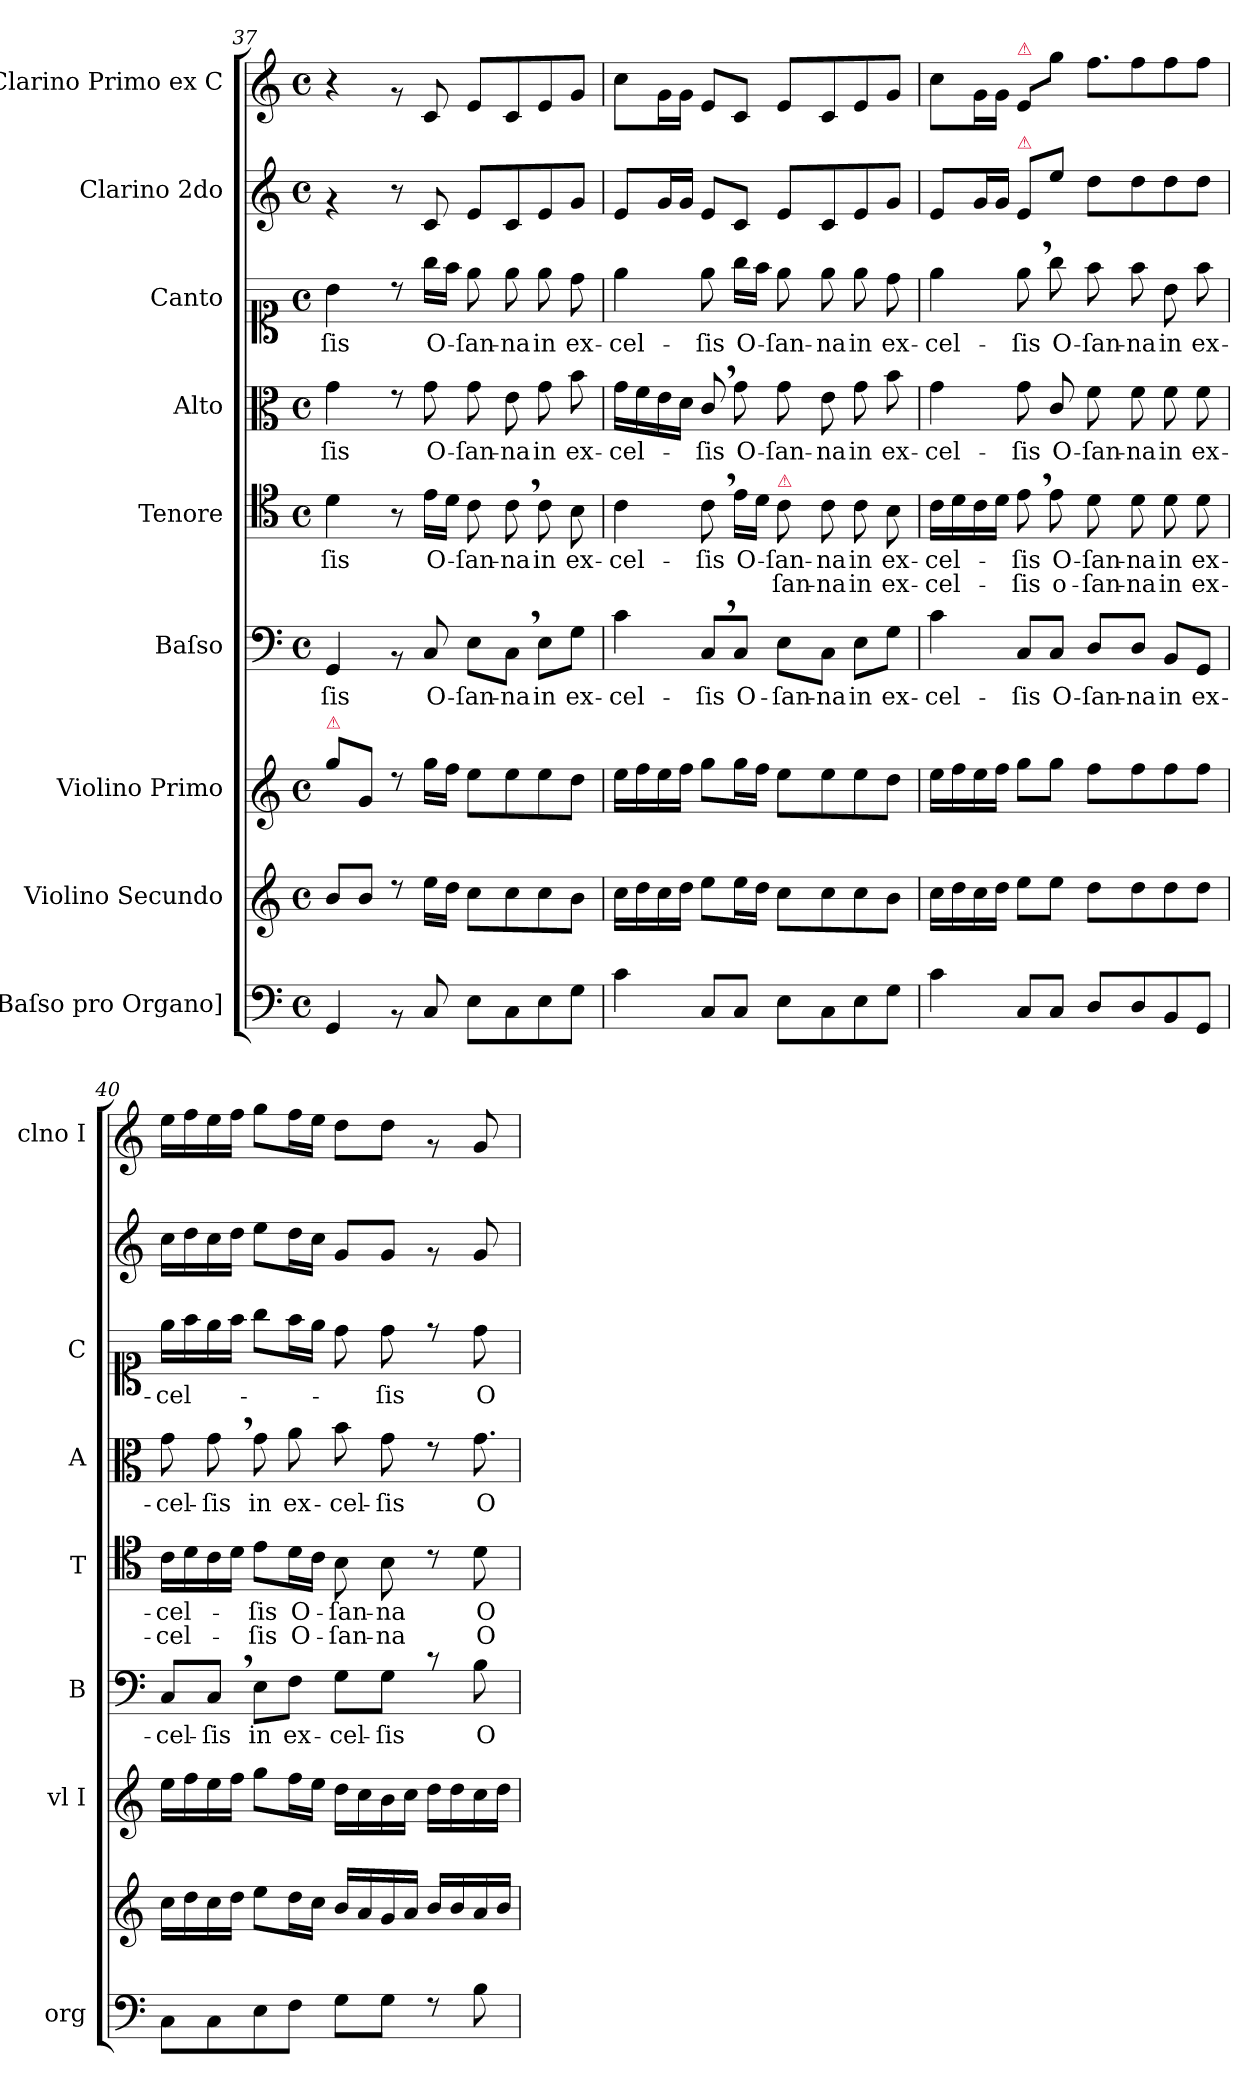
**kern	**kern	**kern	**kern	**text	**kern	**text	**text	**kern	**text	**kern	**text	**kern	**kern
*part9	*part8	*part7	*part6	*part6	*part5	*part5	*part5	*part4	*part4	*part3	*part3	*part2	*part1
*staff9	*staff8	*staff7	*staff6	*staff6	*staff5	*staff5	*staff5	*staff4	*staff4	*staff3	*staff3	*staff2	*staff1
*I"[Baſso pro Organo]	*I"Violino Secundo	*I"Violino Primo	*I"Baſso	*	*I"Tenore	*	*	*I"Alto	*	*I"Canto	*	*I"Clarino 2do	*I"Clarino Primo ex C
*I'org	*	*I'vl I	*I'B	*	*I'T	*	*	*I'A	*	*I'C	*	*	*I'clno I
*clefF4	*clefG2	*clefG2	*clefF4	*	*clefC4	*	*	*clefC3	*	*clefC1	*	*clefG2	*clefG2
*k[]	*k[]	*k[]	*k[]	*	*k[]	*	*	*k[]	*	*k[]	*	*k[]	*k[]
*C:	*C:	*C:	*C:	*	*C:	*	*	*C:	*	*C:	*	*C:	*C:
*M4/4	*M4/4	*M4/4	*M4/4	*	*M4/4	*	*	*M4/4	*	*M4/4	*	*M4/4	*M4/4
*met(c)	*met(c)	*met(c)	*met(c)	*	*met(c)	*	*	*met(c)	*	*met(c)	*	*met(c)	*met(c)
=37	=37	=37	=37	=37	=37	=37	=37	=37	=37	=37	=37	=37	=37
!	!	!LO:TX:a:color=crimson:t=⚠	!	!	!	!	!	!	!	!	!	!	!
!	!	!	!	!	!	!	!	!	!	!	!LO:LY:i	!	!
4GG/	8b/L	8gg\L	4GG/	-ſis	4d\	-ſis	.	4g\	-ſis	4b\	-ſis	4rg	4r
.	8b/J	8g/J	.	.	.	.	.	.	.	.	.	.	.
8rBB	8rdd	8rdd	8rBB	.	8r	.	.	8re	.	8rb	.	8r	8rg
8C/	16ee\LL	16gg\LL	8C/	O-	16e\LL	O-	.	8g\	O-	16gg\LL	O-	8c/	8c/
.	16dd\JJ	16ff\JJ	.	.	16d\JJ	.	.	.	.	16ff\JJ	.	.	.
8E\L	8cc\L	8ee\L	8E\L	-ſan-	8c\	-ſan-	.	8g\	-ſan-	8ee\	-ſan-	8e/L	8e/L
8C\	8cc\	8ee\	8C,<\J	-na	8c,<\	-na	.	8e\	-na	8ee\	-na	8c/	8c/
8E\	8cc\	8ee\	8E\L	in	8c\	in	.	8g\	in	8ee\	in	8e/	8e/
8G\J	8b\J	8dd\J	8G\J	ex-	8B\	ex-	.	8b\	ex-	8dd\	ex-	8g/J	8g/J
=38	=38	=38	=38	=38	=38	=38	=38	=38	=38	=38	=38	=38	=38
4c\	16cc\LL	16ee\LL	4c\	-cel-	4c\	-cel-	.	16g\LL	-cel-	4ee\	-cel-	8e/L	8cc\L
.	16dd\	16ff\	.	.	.	.	.	16f\	.	.	.	.	.
.	16cc\	16ee\	.	.	.	.	.	16e\	.	.	.	16g/L	16g\L
.	16dd\JJ	16ff\JJ	.	.	.	.	.	16d\JJ	.	.	.	16g/JJ	16g\JJ
8C/L	8ee\L	8gg\L	8C,</L	-ſis	8c,<\	-ſis	.	8c,</	-ſis	8ee\	-ſis	8e/L	8e/L
!	!	!	!	!LO:LY:i	!	!	!	!	!LO:LY:i	!	!	!	!
8C/J	16ee\L	16gg\L	8C/J	O-	16e\LL	O-	.	8g\	O-	16gg\LL	O-	8c/J	8c/J
.	16dd\JJ	16ff\JJ	.	.	16d\JJ	.	.	.	.	16ff\JJ	.	.	.
!	!	!	!	!	!LO:TX:a:color=crimson:t=⚠	!	!	!	!	!	!	!	!
!	!	!	!	!LO:LY:i	!	!LO:LY:i	!	!	!LO:LY:i	!	!	!	!
8E\L	8cc\L	8ee\L	8E\L	-ſan-	8c\	-ſan-	ſan-	8g\	-ſan-	8ee\	-ſan-	8e/L	8e/L
!	!	!	!	!LO:LY:i	!	!LO:LY:i	!	!	!LO:LY:i	!	!	!	!
8C\	8cc\	8ee\	8C\J	-na	8c\	-na	-na	8e\	-na	8ee\	-na	8c/	8c/
!	!	!	!	!LO:LY:i	!	!LO:LY:i	!	!	!LO:LY:i	!	!	!	!
8E\	8cc\	8ee\	8E\L	in	8c\	in	in	8g\	in	8ee\	in	8e/	8e/
!	!	!	!	!LO:LY:i	!	!LO:LY:i	!	!	!LO:LY:i	!	!	!	!
8G\J	8b\J	8dd\J	8G\J	ex-	8B\	ex-	ex-	8b\	ex-	8dd\	ex-	8g/J	8g/J
=39	=39	=39	=39	=39	=39	=39	=39	=39	=39	=39	=39	=39	=39
!	!	!	!	!LO:LY:i	!	!LO:LY:i	!	!	!LO:LY:i	!	!	!	!
4c\	16cc\LL	16ee\LL	4c\	-cel-	16c\LL	-cel-	-cel-	4g\	-cel-	4ee\	-cel-	8e/L	8cc\L
.	16dd\	16ff\	.	.	16d\	.	.	.	.	.	.	.	.
.	16cc\	16ee\	.	.	16c\	.	.	.	.	.	.	16g/L	16g\L
.	16dd\JJ	16ff\JJ	.	.	16d\JJ	.	.	.	.	.	.	16g/JJ	16g\JJ
!	!	!	!	!	!	!	!	!	!	!	!	!	!LO:TX:a:color=crimson:t=⚠
!	!	!	!	!	!	!	!	!	!	!	!	!LO:TX:a:color=crimson:t=⚠	!
!	!	!	!	!LO:LY:i	!	!LO:LY:i	!	!	!LO:LY:i	!	!	!	!
8C/L	8ee\L	8gg\L	8C/L	-ſis	8e,<\	-ſis	-ſis	8g\	-ſis	8ee,<\	-ſis	8e/L	8e/L
!	!	!	!	!LO:LY:i	!	!LO:LY:i	!	!	!LO:LY:i	!	!	!	!
8C/J	8ee\J	8gg\J	8C/J	O-	8e\	O-	o-	8c/	O-	8gg\	O-	8ee\J	8gg\J
!	!	!	!	!LO:LY:i	!	!LO:LY:i	!	!	!LO:LY:i	!	!LO:LY:i	!	!LO:N:vis=8.
8D/L	8dd\L	8ff\L	8D/L	-ſan-	8d\	-ſan-	-ſan-	8f\	-ſan-	8ff\	-ſan-	8dd\L	8ff\L
!	!	!	!	!LO:LY:i	!	!LO:LY:i	!	!	!LO:LY:i	!	!LO:LY:i	!	!
8D/	8dd\	8ff\	8D/J	-na	8d\	-na	-na	8f\	-na	8ff\	-na	8dd\	8ff\
!	!	!	!	!LO:LY:i	!	!LO:LY:i	!	!	!LO:LY:i	!	!LO:LY:i	!	!
8BB/	8dd\	8ff\	8BB/L	in	8d\	in	in	8f\	in	8b\	in	8dd\	8ff\
!	!	!	!	!LO:LY:i	!	!LO:LY:i	!	!	!LO:LY:i	!	!LO:LY:i	!	!
8GG/J	8dd\J	8ff\J	8GG/J	ex-	8d\	ex-	ex-	8f\	ex-	8ff\	ex-	8dd\J	8ff\J
=40	=40	=40	=40	=40	=40	=40	=40	=40	=40	=40	=40	=40	=40
!	!	!	!	!LO:LY:i	!	!LO:LY:i	!	!	!LO:LY:i	!	!LO:LY:i	!	!
8C\L	16cc\LL	16ee\LL	8C/L	-cel-	16c\LL	-cel-	-cel-	8g\	-cel-	16ee\LL	-cel-	16cc\LL	16ee\LL
.	16dd\	16ff\	.	.	16d\	.	.	.	.	16ff\	.	16dd\	16ff\
!	!	!	!	!LO:LY:i	!	!	!	!	!LO:LY:i	!	!	!	!
8C\	16cc\	16ee\	8C,</J	-ſis	16c\	.	.	8g,<\	-ſis	16ee\	.	16cc\	16ee\
.	16dd\JJ	16ff\JJ	.	.	16d\JJ	.	.	.	.	16ff\JJ	.	16dd\JJ	16ff\JJ
!	!	!	!	!	!	!LO:LY:i	!	!	!	!	!	!	!
8E\	8ee\L	8gg\L	8E\L	in	8e\L	-ſis	-ſis	8g\	in	8gg\L	.	8ee\L	8gg\L
!	!	!	!	!	!	!LO:LY:i	!	!	!	!	!	!	!
8F\J	16dd\L	16ff\L	8F\J	ex-	16d\L	O-	O-	8a\	ex-	16ff\L	.	16dd\L	16ff\L
.	16cc\JJ	16ee\JJ	.	.	16c\JJ	.	.	.	.	16ee\JJ	.	16cc\JJ	16ee\JJ
!	!	!	!	!	!	!LO:LY:i	!	!	!	!	!	!	!
8G\L	16b/LL	16dd\LL	8G\L	-cel-	8B\	-ſan-	-ſan-	8b\	-cel-	8dd\	.	8g/L	8dd\L
.	16a/	16cc\	.	.	.	.	.	.	.	.	.	.	.
!	!	!	!	!	!	!LO:LY:i	!	!	!	!	!LO:LY:i	!	!
8G\J	16g/	16b\	8G\J	-ſis	8B\	-na	-na	8g\	-ſis	8dd\	-ſis	8g/J	8dd\J
.	16a/JJ	16cc\JJ	.	.	.	.	.	.	.	.	.	.	.
8rF	16b/LL	16dd\LL	8rc	.	8rc	.	.	8re	.	8rdd	.	8rg	8rg
.	16b/	16dd\	.	.	.	.	.	.	.	.	.	.	.
!	!	!	!	!	!	!LO:LY:i	!	!LO:N:vis=8.	!LO:LY:i	!	!	!	!
8B\	16a/	16cc\	8B\	O-	8d\	O-	O-	8g\	O-	8dd\	O-	8g/	8g/
.	16b/JJ	16dd\JJ	.	.	.	.	.	.	.	.	.	.	.
=	=	=	=	=	=	=	=	=	=	=	=	=	=
*-	*-	*-	*-	*-	*-	*-	*-	*-	*-	*-	*-	*-	*-
